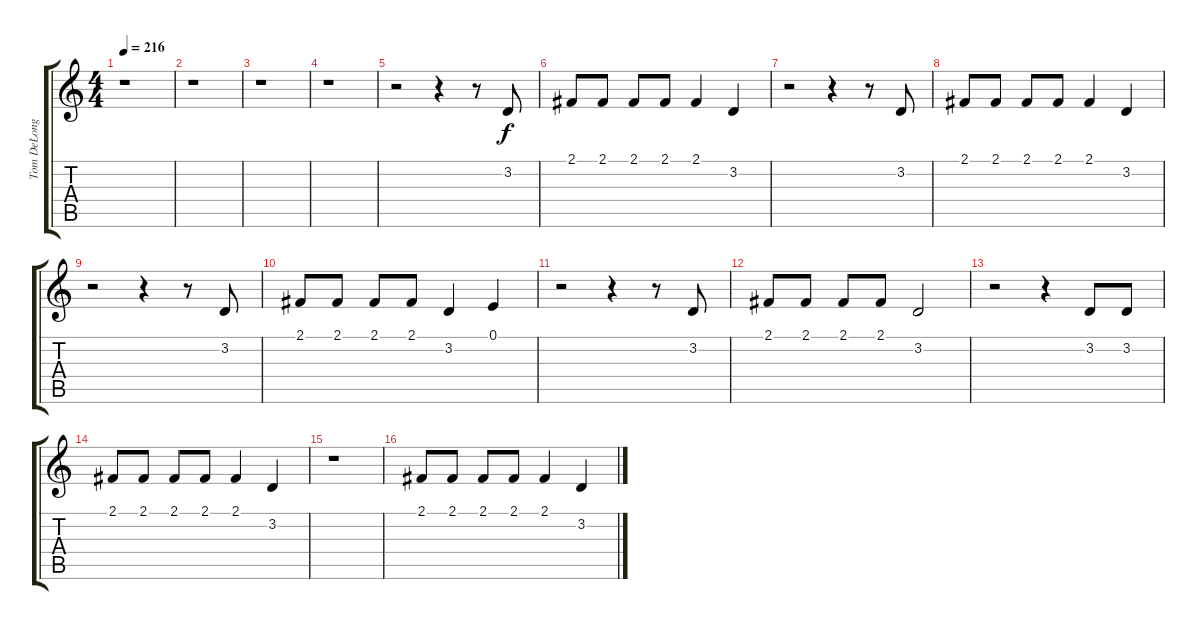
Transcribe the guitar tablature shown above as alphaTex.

\track ("Tom DeLonge (Vocals)" "Tom DeLong") {instrument lead2sawtooth}
\staff {score tabs}
\tuning (E4 B3 G3 D3 A2 E2) {hide}
\ts (4 4)
\tempo 216
\clef g2
\ks c
r.1{dy f} |
r.1 |
r.1 |
r.1 |
r.2 r.4 r.8 3.2.8 |
2.1.8 2.1.8 2.1.8 2.1.8 2.1.4 3.2.4 |
r.2 r.4 r.8 3.2.8 |
2.1.8 2.1.8 2.1.8 2.1.8 2.1.4 3.2.4 |
r.2 r.4 r.8 3.2.8 |
2.1.8 2.1.8 2.1.8 2.1.8 3.2.4 0.1.4 |
r.2 r.4 r.8 3.2.8 |
2.1.8 2.1.8 2.1.8 2.1.8 3.2.2 |
r.2 r.4 3.2.8 3.2.8 |
2.1.8 2.1.8 2.1.8 2.1.8 2.1.4 3.2.4 |
r.1 |
2.1.8 2.1.8 2.1.8 2.1.8 2.1.4 3.2.4
